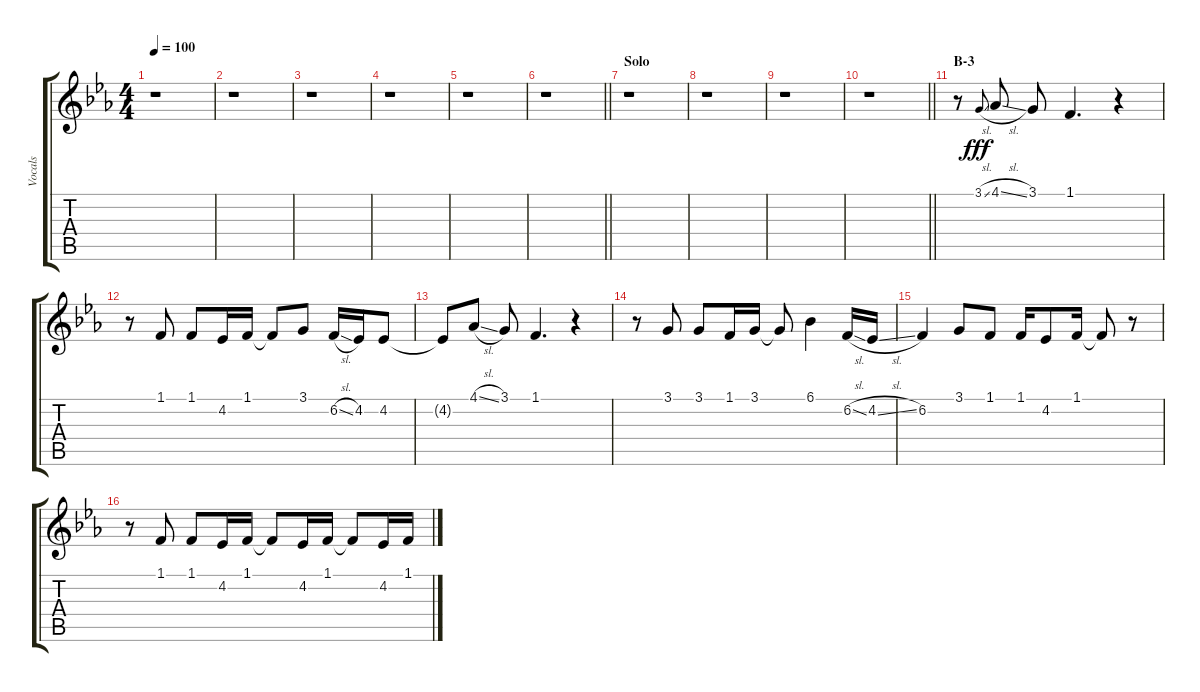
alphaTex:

\track ("Vocals" "Vocals") {instrument voiceoohs}
\staff {score tabs}
\tuning (E4 B3 G3 D3 A2 E2) {hide}
\ts (4 4)
\tempo 100
\clef g2
\ks eb
r.1{dy fff} |
r.1 |
r.1 |
r.1 |
r.1 |
\barLineRight lightlight
r.1 |
\section ("" "Solo")
r.1 |
r.1 |
r.1 |
\barLineRight lightlight
r.1 |
\section ("" "B-3")
r.8 3.1{sl}.8{gr onbeat} 4.1{sl}.8 3.1.8 1.1.4{d} r.4 |
r.8 1.1.8 1.1.8 4.2.16 1.1.16 1.1{t}.8 3.1.8 6.2{sl}.16 4.2.16 4.2.8 |
4.2{t}.8 4.1{sl}.8 3.1.8 1.1.4{d} r.4 |
r.8 3.1.8 3.1.8 1.1.16 3.1.16 3.1{t}.8 6.1.4 6.2{sl}.16 4.2{sl}.16 |
6.2.4 3.1.8 1.1.8 1.1.16 4.2.8 1.1.16 1.1{t}.8 r.8 |
r.8 1.1.8 1.1.8 4.2.16 1.1.16 1.1{t}.8 4.2.16 1.1.16 1.1{t}.8 4.2.16 1.1.16
